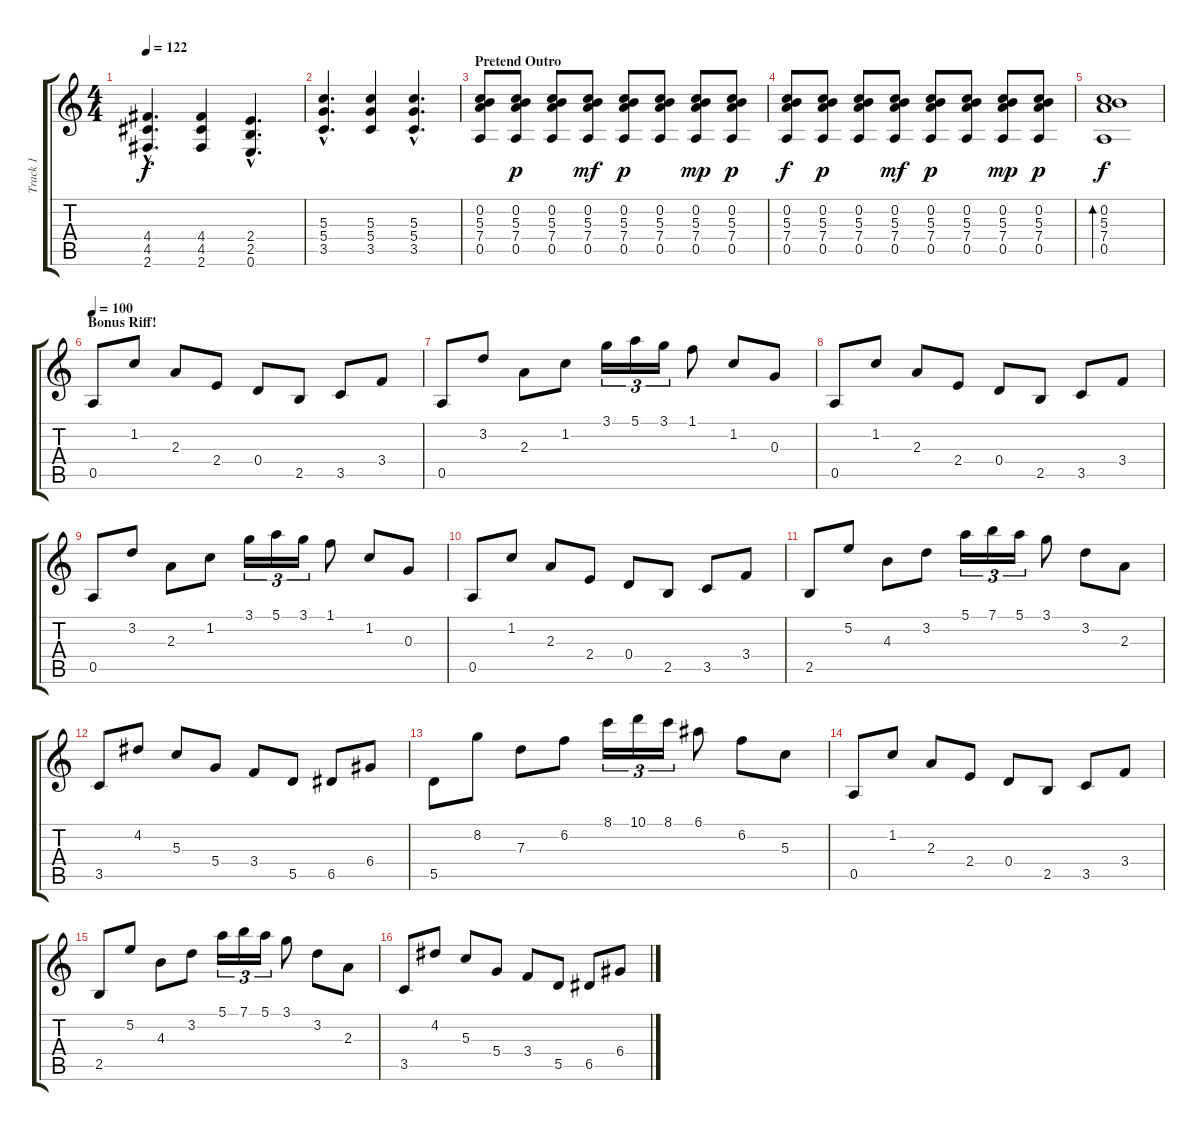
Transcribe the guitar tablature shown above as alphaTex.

\track ("Track 1" "Track 1") {instrument electricguitarjazz}
\staff {score tabs}
\tuning (E4 B3 G3 D3 A2 E2) {hide}
\ts (4 4)
\tempo 122
\clef g2
\ks c
(4.4{hac} 4.5{hac} 2.6{hac}).4{d dy f} (4.4 4.5 2.6).4 (2.4{hac} 2.5{hac} 0.6{hac}).4{d} |
(5.3{hac} 5.4{hac} 3.5{hac}).4{d} (5.3 5.4 3.5).4 (5.3{hac} 5.4{hac} 3.5{hac}).4{d} |
\section ("" "Pretend Outro")
(0.2 5.3 7.4 0.5).8{balance 0 instrument electricguitarjazz} (0.2 5.3 7.4 0.5).8{dy p} (0.2 5.3 7.4 0.5).8 (0.2 5.3 7.4 0.5).8{dy mf} (0.2 5.3 7.4 0.5).8{dy p balance 16} (0.2 5.3 7.4 0.5).8 (0.2 5.3 7.4 0.5).8{dy mp} (0.2 5.3 7.4 0.5).8{dy p} |
(0.2 5.3 7.4 0.5).8{dy f balance 0} (0.2 5.3 7.4 0.5).8{dy p} (0.2 5.3 7.4 0.5).8 (0.2 5.3 7.4 0.5).8{dy mf} (0.2 5.3 7.4 0.5).8{dy p balance 16} (0.2 5.3 7.4 0.5).8 (0.2 5.3 7.4 0.5).8{dy mp} (0.2 5.3 7.4 0.5).8{dy p} |
(0.2 5.3 7.4 0.5).1{bd 480 dy f} |
\section ("" "Bonus Riff!")
\tempo 100
0.5.8{instrument distortionguitar} 1.2.8 2.3.8 2.4.8 0.4.8 2.5.8 3.5.8 3.4.8 |
0.5.8 3.2.8 2.3.8 1.2.8 3.1.16{tu (3 2)} 5.1.16{tu (3 2)} 3.1.16{tu (3 2)} 1.1.8 1.2.8 0.3.8 |
0.5.8{instrument distortionguitar} 1.2.8 2.3.8 2.4.8 0.4.8 2.5.8 3.5.8 3.4.8 |
0.5.8 3.2.8 2.3.8 1.2.8 3.1.16{tu (3 2)} 5.1.16{tu (3 2)} 3.1.16{tu (3 2)} 1.1.8 1.2.8 0.3.8 |
0.5.8{instrument distortionguitar} 1.2.8 2.3.8 2.4.8 0.4.8 2.5.8 3.5.8 3.4.8 |
2.5.8 5.2.8 4.3.8 3.2.8 5.1.16{tu (3 2)} 7.1.16{tu (3 2)} 5.1.16{tu (3 2)} 3.1.8 3.2.8 2.3.8 |
3.5.8{instrument distortionguitar} 4.2.8 5.3.8 5.4.8 3.4.8 5.5.8 6.5.8 6.4.8 |
5.5.8 8.2.8 7.3.8 6.2.8 8.1.16{tu (3 2)} 10.1.16{tu (3 2)} 8.1.16{tu (3 2)} 6.1.8 6.2.8 5.3.8 |
0.5.8{instrument distortionguitar} 1.2.8 2.3.8 2.4.8 0.4.8 2.5.8 3.5.8 3.4.8 |
2.5.8 5.2.8 4.3.8 3.2.8 5.1.16{tu (3 2)} 7.1.16{tu (3 2)} 5.1.16{tu (3 2)} 3.1.8 3.2.8 2.3.8 |
3.5.8 4.2.8 5.3.8 5.4.8 3.4.8 5.5.8 6.5.8 6.4.8
